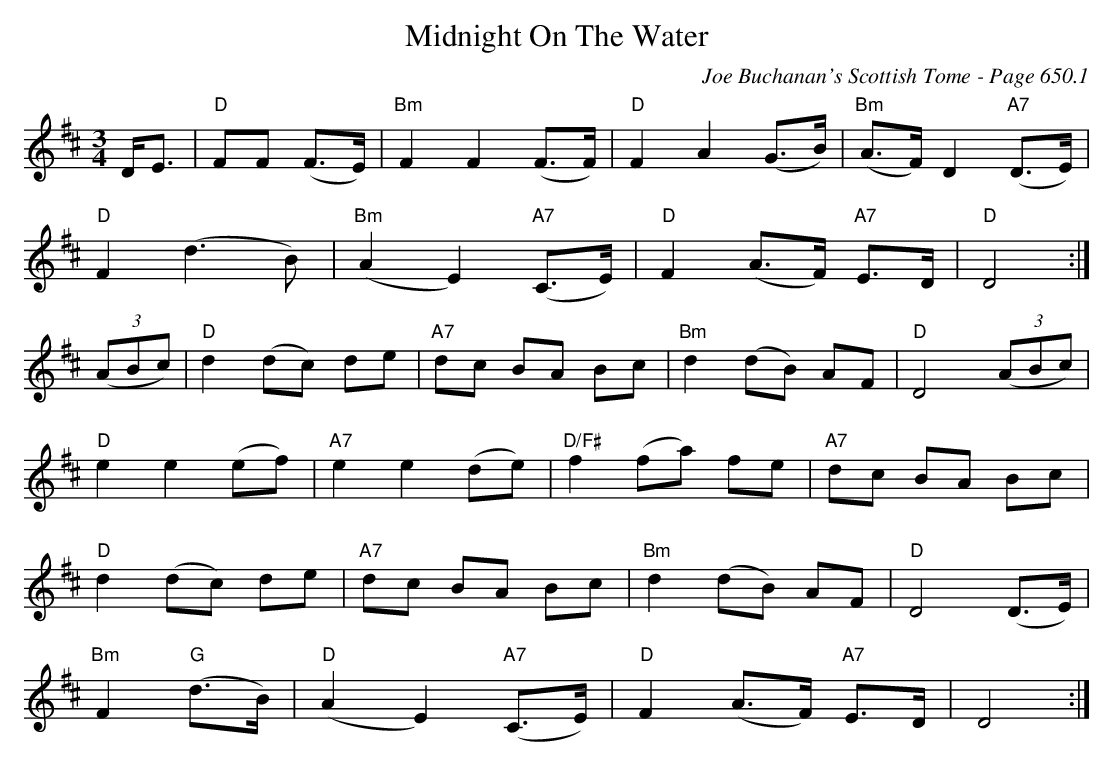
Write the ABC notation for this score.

X:1
T:Midnight On The Water
C:Joe Buchanan's Scottish Tome - Page 650.1
L:1/8
M:3/4
K:D
D<E | "D"FF (F>E) | "Bm"F2F2 (F>F) | "D" F2A2 (G>B) | "Bm"(A>F) D2 "A7"(D>E) |
"D"F2 (d3 B) | "Bm"(A2E2) "A7"(C>E) | "D"F2 (A>F) "A7"E>D | "D"D4 :|
((3ABc) | "D"d2 (dc) de | "A7"dc BA Bc | "Bm"d2 (dB) AF | "D"D4 ((3ABc) |
"D"e2e2 (ef) | "A7"e2e2 (de) | "D/F#"f2 (fa) fe | "A7"dc BA Bc |
"D"d2 (dc) de | "A7"dc BA Bc | "Bm"d2 (dB) AF | "D"D4 (D>E) |
"Bm"F2 "G"(d>B) | "D"(A2E2) "A7"(C>E) | "D"F2 (A>F) "A7"E>D | D4 :|
